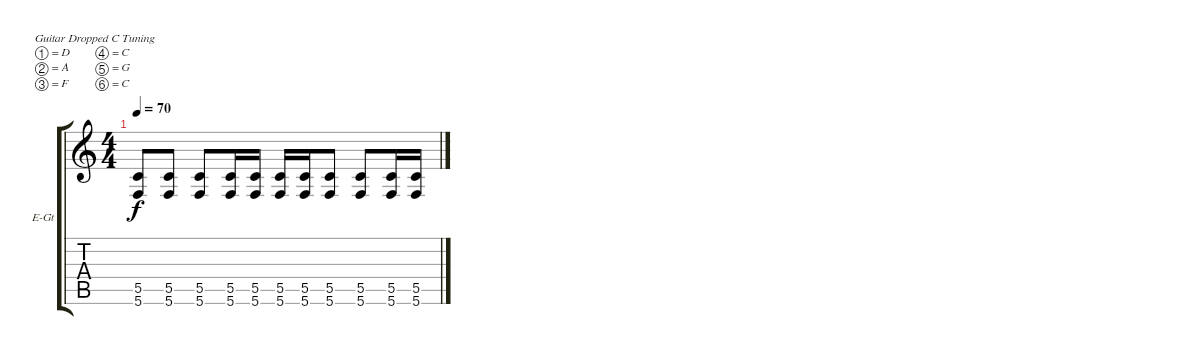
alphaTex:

\bracketExtendMode groupsimilarinstruments
\firstSystemTrackNameOrientation horizontal
\otherSystemsTrackNameOrientation horizontal
\track ("Untitled" "E-Gt") {instrument overdrivenguitar}
\staff {score tabs}
\tuning (D4 A3 F3 C3 G2 C2)
\ts (4 4)
\tempo 70
\clef g2
\ks c
(5.5 5.6).8{dy f} (5.5 5.6).8 (5.5 5.6).8 (5.5 5.6).16 (5.5 5.6).16 (5.5 5.6).16 (5.5 5.6).16 (5.5 5.6).8 (5.5 5.6).8 (5.5 5.6).16 (5.5 5.6).16
